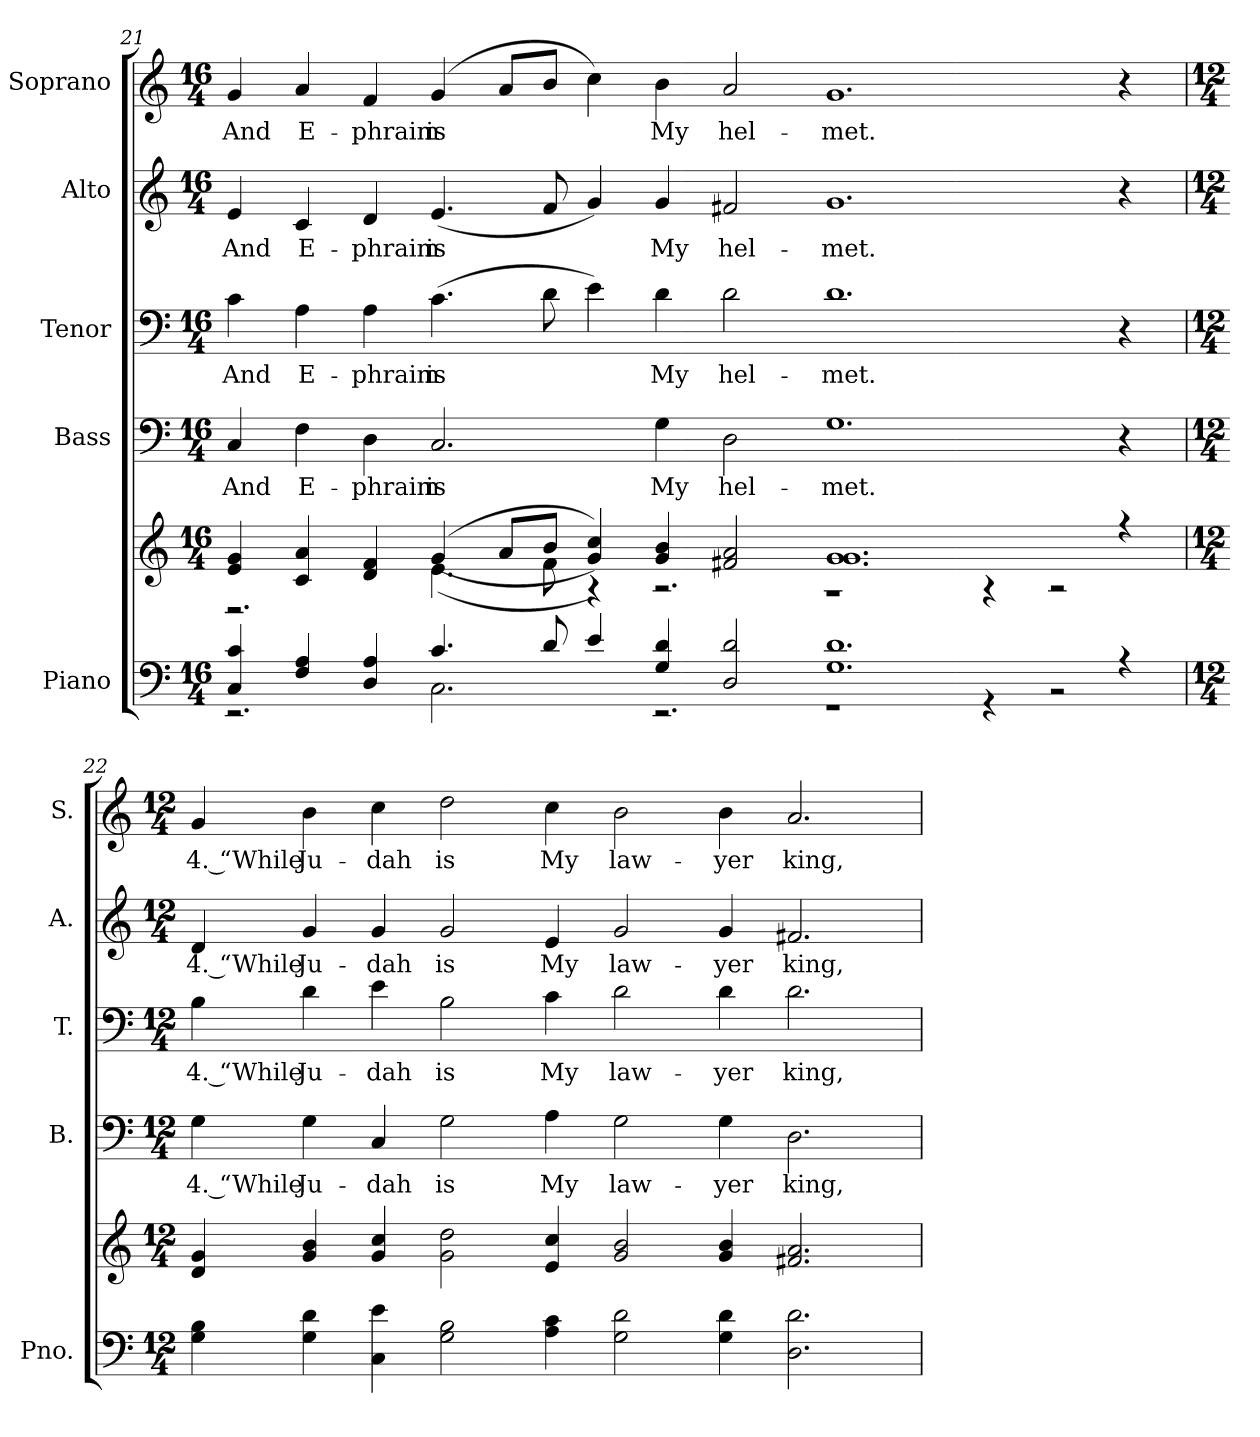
**kern	**kern	**kern	**text	**kern	**text	**kern	**text	**kern	**text
*part5	*part5	*part4	*part4	*part3	*part3	*part2	*part2	*part1	*part1
*staff6	*staff5	*staff4	*staff4	*staff3	*staff3	*staff2	*staff2	*staff1	*staff1
*I"Piano	*	*I"Bass	*	*I"Tenor	*	*I"Alto	*	*I"Soprano	*
*I'Pno.	*	*I'B.	*	*I'T.	*	*I'A.	*	*I'S.	*
!!LO:PB:g=z
*clefF4	*clefG2	*clefF4	*	*clefF4	*	*clefG2	*	*clefG2	*
*k[]	*k[]	*k[]	*	*k[]	*	*k[]	*	*k[]	*
*M16/4	*M16/4	*M16/4	*	*M16/4	*	*M16/4	*	*M16/4	*
=21	=21	=21	=21	=21	=21	=21	=21	=21	=21
*^	*^	*	*	*	*	*	*	*	*
!	!	!	!	!	!LO:LY:b:color=#000000	!	!	!	!	!	!
!	!	!	!	!	!	!	!LO:LY:b:color=#000000	!	!	!	!
!	!	!	!	!	!	!	!	!	!LO:LY:b:color=#000000	!	!
!	!	!	!	!	!	!	!	!	!	!	!LO:LY:b:color=#000000
4Ci/ 4ci	2.r	4ei/ 4gi	2.r	4Ci/	And	4ci\	And	4ei/	And	4gi/	And
!	!	!	!	!	!LO:LY:b:color=#000000	!	!	!	!	!	!
!	!	!	!	!	!	!	!LO:LY:b:color=#000000	!	!	!	!
!	!	!	!	!	!	!	!	!	!LO:LY:b:color=#000000	!	!
!	!	!	!	!	!	!	!	!	!	!	!LO:LY:b:color=#000000
4Fi/ 4Ai	.	4ci/ 4ai	.	4Fi\	E-	4Ai\	E-	4ci/	E-	4ai/	E-
!	!	!	!	!	!LO:LY:b:color=#000000	!	!	!	!	!	!
!	!	!	!	!	!	!	!LO:LY:b:color=#000000	!	!	!	!
!	!	!	!	!	!	!	!	!	!LO:LY:b:color=#000000	!	!
!	!	!	!	!	!	!	!	!	!	!	!LO:LY:b:color=#000000
4Di/ 4Ai	.	4di/ 4fi	.	4Di\	-phraim	4Ai\	-phraim	4di/	-phraim	4fi/	-phraim
!	!	!	!	!	!LO:LY:b:color=#000000	!	!	!	!	!	!
!	!	!	!	!	!	!	!LO:LY:b:color=#000000	!	!	!	!
!	!	!	!	!	!	!	!	!	!LO:LY:b:color=#000000	!	!
!	!	!	!	!	!	!	!	!	!	!	!LO:LY:b:color=#000000
4.ci/	2.Ci\	((4gi/	(4.ei\	2.Ci/	is	(4.ci\	is	(4.ei/	is	(4gi/	is
.	.	8ai/L	.	.	.	.	.	.	.	8ai/L	.
8di/	.	8bi/J	8fi\	.	.	8di\	.	8fi/	.	8bi/J	.
4ei/	.	4gi/ 4cci))	4r)	.	.	4ei\)	.	4gi/)	.	4cci\)	.
!	!	!	!	!	!LO:LY:b:color=#000000	!	!	!	!	!	!
!	!	!	!	!	!	!	!LO:LY:b:color=#000000	!	!	!	!
!	!	!	!	!	!	!	!	!	!LO:LY:b:color=#000000	!	!
!	!	!	!	!	!	!	!	!	!	!	!LO:LY:b:color=#000000
4Gi/ 4di	2.r	4gi/ 4bi	2.r	4Gi\	My	4di\	My	4gi/	My	4bi\	My
!	!	!	!	!	!LO:LY:b:color=#000000	!	!	!	!	!	!
!	!	!	!	!	!	!	!LO:LY:b:color=#000000	!	!	!	!
!	!	!	!	!	!	!	!	!	!LO:LY:b:color=#000000	!	!
!	!	!	!	!	!	!	!	!	!	!	!LO:LY:b:color=#000000
2Di/ 2di	.	2f#Xi/ 2ai	.	2Di\	hel-	2di\	hel-	2f#Xi/	hel-	2ai/	hel-
!	!	!	!	!	!LO:LY:b:color=#000000	!	!	!	!	!	!
!	!	!	!	!	!	!	!LO:LY:b:color=#000000	!	!	!	!
!	!	!	!	!	!	!	!	!	!LO:LY:b:color=#000000	!	!
!	!	!	!	!	!	!	!	!	!	!	!LO:LY:b:color=#000000
1.Gi 1.di	1r	1.gi 1.gi	1r	1.Gi	-met.	1.di	-met.	1.gi	-met.	1.gi	-met.
.	4r	.	4r	.	.	.	.	.	.	.	.
.	2r	.	2r	.	.	.	.	.	.	.	.
4r	.	4r	.	4r	.	4r	.	4r	.	4r	.
*v	*v	*	*	*	*	*	*	*	*	*	*
*	*v	*v	*	*	*	*	*	*	*	*
=22	=22	=22	=22	=22	=22	=22	=22	=22	=22
*M12/4	*M12/4	*M12/4	*	*M12/4	*	*M12/4	*	*M12/4	*
!	!	!	!LO:LY:b:color=#000000	!	!	!	!	!	!
!	!	!	!	!	!LO:LY:b:color=#000000	!	!	!	!
!	!	!	!	!	!	!	!LO:LY:b:color=#000000	!	!
!	!	!	!	!	!	!	!	!	!LO:LY:b:color=#000000
4Gi\ 4Bi	4di/ 4gi	4Gi\	4. “While	4Bi\	4. “While	4di/	4. “While	4gi/	4. “While
!	!	!	!LO:LY:b:color=#000000	!	!	!	!	!	!
!	!	!	!	!	!LO:LY:b:color=#000000	!	!	!	!
!	!	!	!	!	!	!	!LO:LY:b:color=#000000	!	!
!	!	!	!	!	!	!	!	!	!LO:LY:b:color=#000000
4Gi\ 4di	4gi/ 4bi	4Gi\	Ju-	4di\	Ju-	4gi/	Ju-	4bi\	Ju-
!	!	!	!LO:LY:b:color=#000000	!	!	!	!	!	!
!	!	!	!	!	!LO:LY:b:color=#000000	!	!	!	!
!	!	!	!	!	!	!	!LO:LY:b:color=#000000	!	!
!	!	!	!	!	!	!	!	!	!LO:LY:b:color=#000000
4Ci\ 4ei	4gi/ 4cci	4Ci/	-dah	4ei\	-dah	4gi/	-dah	4cci\	-dah
!	!	!	!LO:LY:b:color=#000000	!	!	!	!	!	!
!	!	!	!	!	!LO:LY:b:color=#000000	!	!	!	!
!	!	!	!	!	!	!	!LO:LY:b:color=#000000	!	!
!	!	!	!	!	!	!	!	!	!LO:LY:b:color=#000000
2Gi\ 2Bi	2gi\ 2ddi	2Gi\	is	2Bi\	is	2gi/	is	2ddi\	is
!	!	!	!LO:LY:b:color=#000000	!	!	!	!	!	!
!	!	!	!	!	!LO:LY:b:color=#000000	!	!	!	!
!	!	!	!	!	!	!	!LO:LY:b:color=#000000	!	!
!	!	!	!	!	!	!	!	!	!LO:LY:b:color=#000000
4Ai\ 4ci	4ei/ 4cci	4Ai\	My	4ci\	My	4ei/	My	4cci\	My
!	!	!	!LO:LY:b:color=#000000	!	!	!	!	!	!
!	!	!	!	!	!LO:LY:b:color=#000000	!	!	!	!
!	!	!	!	!	!	!	!LO:LY:b:color=#000000	!	!
!	!	!	!	!	!	!	!	!	!LO:LY:b:color=#000000
2Gi\ 2di	2gi/ 2bi	2Gi\	law-	2di\	law-	2gi/	law-	2bi\	law-
!	!	!	!LO:LY:b:color=#000000	!	!	!	!	!	!
!	!	!	!	!	!LO:LY:b:color=#000000	!	!	!	!
!	!	!	!	!	!	!	!LO:LY:b:color=#000000	!	!
!	!	!	!	!	!	!	!	!	!LO:LY:b:color=#000000
4Gi\ 4di	4gi/ 4bi	4Gi\	-yer	4di\	-yer	4gi/	-yer	4bi\	-yer
!	!	!	!LO:LY:b:color=#000000	!	!	!	!	!	!
!	!	!	!	!	!LO:LY:b:color=#000000	!	!	!	!
!	!	!	!	!	!	!	!LO:LY:b:color=#000000	!	!
!	!	!	!	!	!	!	!	!	!LO:LY:b:color=#000000
2.Di\ 2.di	2.f#Xi/ 2.ai	2.Di\	king,	2.di\	king,	2.f#Xi/	king,	2.ai/	king,
=	=	=	=	=	=	=	=	=	=
*-	*-	*-	*-	*-	*-	*-	*-	*-	*-
